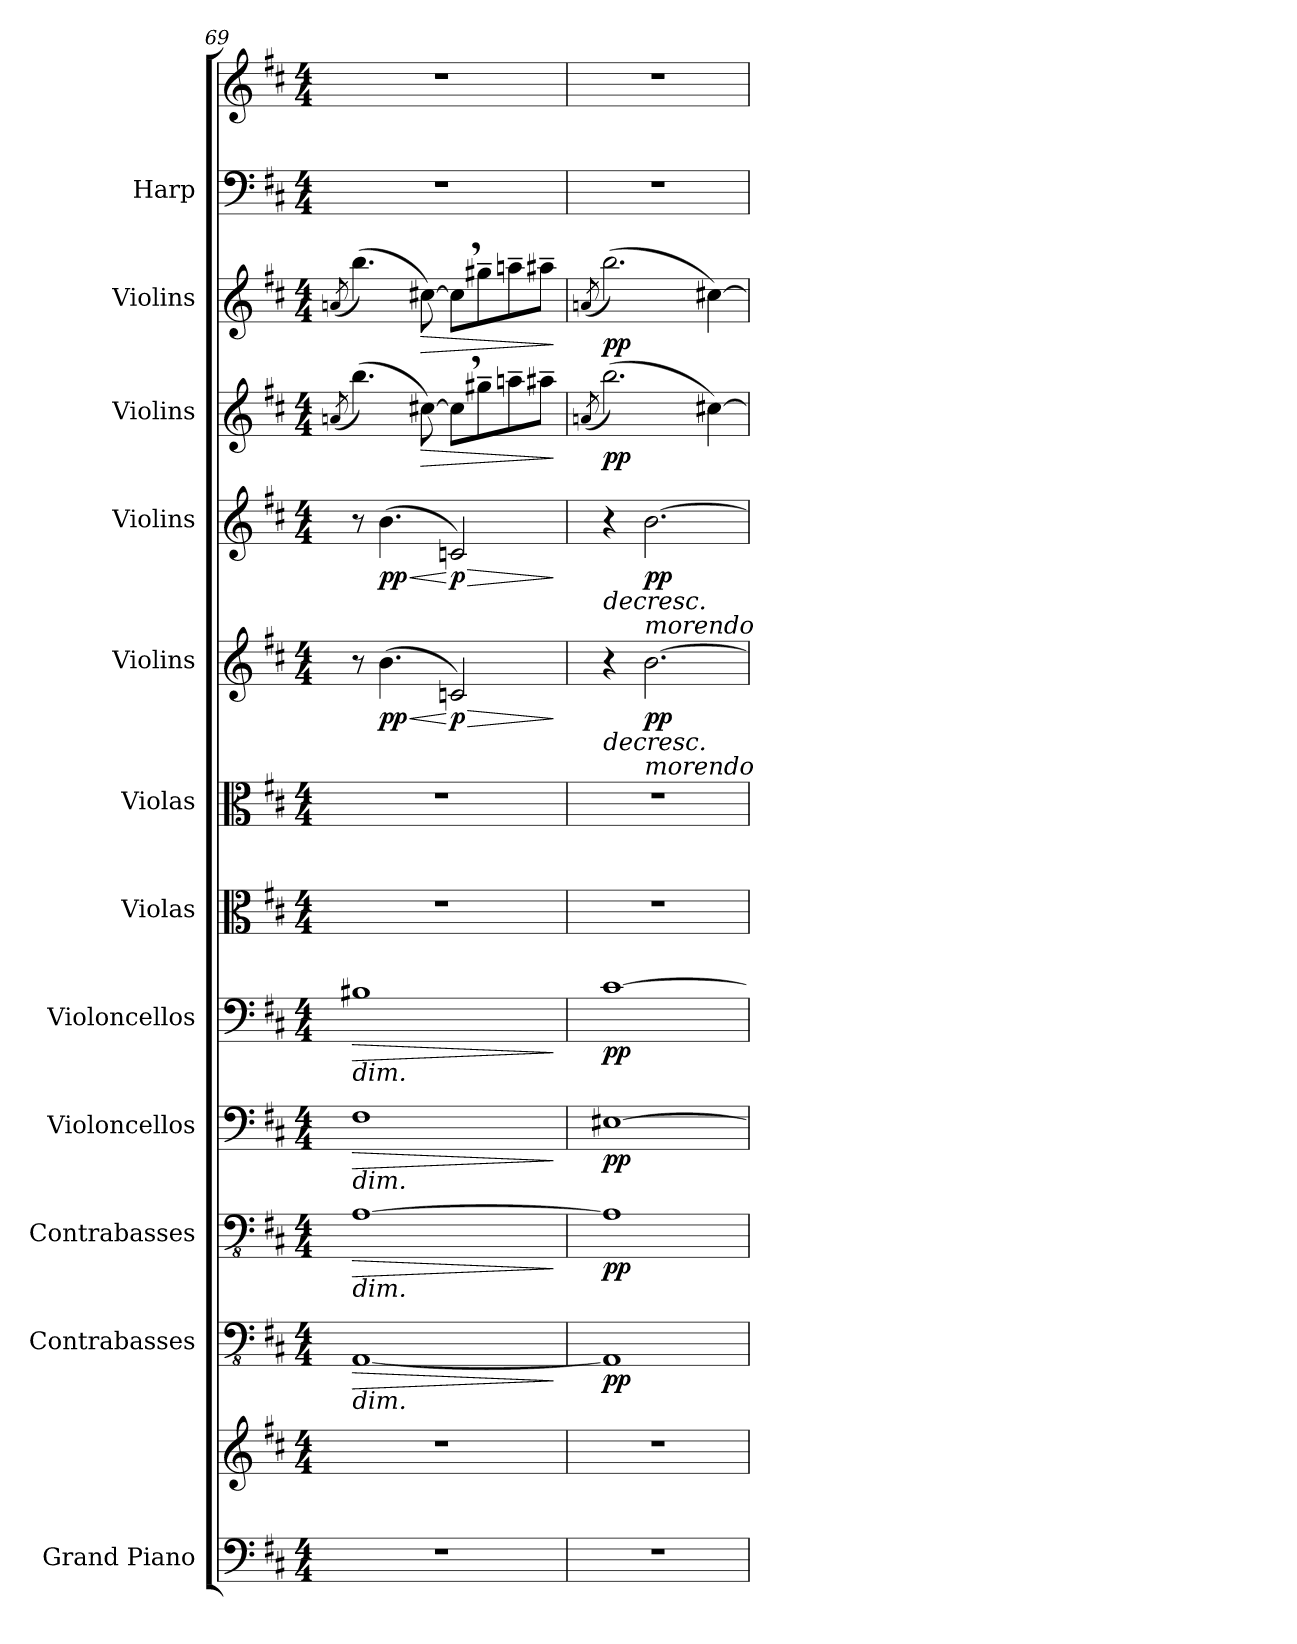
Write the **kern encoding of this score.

**kern	**kern	**kern	**dynam	**kern	**dynam	**kern	**dynam	**kern	**dynam	**kern	**kern	**kern	**dynam	**kern	**dynam	**kern	**dynam	**kern	**dynam	**kern	**kern
*part12	*part12	*part11	*part11	*part10	*part10	*part9	*part9	*part8	*part8	*part7	*part6	*part5	*part5	*part4	*part4	*part3	*part3	*part2	*part2	*part1	*part1
*staff14	*staff13	*staff12	*staff12	*staff11	*staff11	*staff10	*staff10	*staff9	*staff9	*staff8	*staff7	*staff6	*staff6	*staff5	*staff5	*staff4	*staff4	*staff3	*staff3	*staff2	*staff1
*I"Grand Piano	*	*I"Contrabasses	*	*I"Contrabasses	*	*I"Violoncellos	*	*I"Violoncellos	*	*I"Violas	*I"Violas	*I"Violins	*	*I"Violins	*	*I"Violins	*	*I"Violins	*	*I"Harp	*
*I'Pno.	*	*I'Cbs.	*	*I'Cbs.	*	*I'Vcs.	*	*I'Vcs.	*	*I'Vlas.	*I'Vlas.	*I'Vlns.	*	*I'Vlns.	*	*I'Vlns.	*	*I'Vlns.	*	*I'Hrp.	*
*clefF4	*clefG2	*clefFv4	*	*clefFv4	*	*clefF4	*	*clefF4	*	*clefC3	*clefC3	*clefG2	*	*clefG2	*	*clefG2	*	*clefG2	*	*clefF4	*clefG2
*k[f#c#]	*k[f#c#]	*k[f#c#]	*	*k[f#c#]	*	*k[f#c#]	*	*k[f#c#]	*	*k[f#c#]	*k[f#c#]	*k[f#c#]	*	*k[f#c#]	*	*k[f#c#]	*	*k[f#c#]	*	*k[f#c#]	*k[f#c#]
*M4/4	*M4/4	*M4/4	*	*M4/4	*	*M4/4	*	*M4/4	*	*M4/4	*M4/4	*M4/4	*	*M4/4	*	*M4/4	*	*M4/4	*	*M4/4	*M4/4
=69	=69	=69	=69	=69	=69	=69	=69	=69	=69	=69	=69	=69	=69	=69	=69	=69	=69	=69	=69	=69	=69
.	.	.	.	.	.	.	.	.	.	.	.	.	.	.	.	(>8qan/	.	(>8qan/	.	.	.
!	!	!	!	!	!	!	!	!LO:TX:b:i:t=dim.	!	!	!	!	!	!	!	!	!	!	!	!	!
!	!	!	!	!	!	!LO:TX:b:i:t=dim.	!	!	!	!	!	!	!	!	!	!	!	!	!	!	!
!	!	!	!	!LO:TX:b:i:t=dim.	!	!	!	!	!	!	!	!	!	!	!	!	!	!	!	!	!
!	!	!LO:TX:b:i:t=dim.	!	!	!	!	!	!	!	!	!	!	!	!	!	!	!	!	!	!	!
!	!	!	!LO:HP:b	!	!LO:HP:b	!	!LO:HP:b	!	!LO:HP:b	!	!	!	!	!	!	!	!	!	!	!	!
1r	1r	[1AAA	>	[1AA	>	1F#	>	1B#X	>	1r	1r	8r	.	8r	.	(4.bb\)	.	(4.bb\)	.	1r	1r
!	!	!	!	!	!	!	!	!	!	!	!	!	!LO:HP:b	!	!LO:HP:b	!	!	!	!	!	!
!	!	!	!	!	!	!	!	!	!	!	!	!	!LO:DY:n=1:b	!	!LO:DY:n=1:b	!	!	!	!	!	!
.	.	.	.	.	.	.	.	.	.	.	.	(4.b\	< pp	(4.b\	< pp	.	.	.	.	.	.
!	!	!	!	!	!	!	!	!	!	!	!	!	!	!	!	!	!LO:HP:b	!	!LO:HP:b	!	!
.	.	.	.	.	.	.	.	.	.	.	.	.	.	.	.	[8cc#X\)	>	[8cc#X\)	>	.	.
!	!	!	!	!	!	!	!	!	!	!	!	!	!LO:HP:n=1:b	!	!LO:HP:n=1:b	!	!	!	!	!	!
!	!	!	!	!	!	!	!	!	!	!	!	!	!LO:DY:n=2:b	!	!LO:DY:n=2:b	!	!	!	!	!	!
.	.	.	.	.	.	.	.	.	.	.	.	2cn/)	[ > p	2cn/)	[ > p	8cc#,\L]	.	8cc#,\L]	.	.	.
.	.	.	.	.	.	.	.	.	.	.	.	.	.	.	.	8gg#X~\	.	8gg#X~\	.	.	.
.	.	.	.	.	.	.	.	.	.	.	.	.	.	.	.	8aan~\	.	8aan~\	.	.	.
.	.	.	.	.	.	.	.	.	.	.	.	.	.	.	.	8aa#X~\J	.	8aa#X~\J	.	.	.
.	.	.	]	.	]	.	]	.	]	.	.	.	]	.	]	.	]	.	]	.	.
=70	=70	=70	=70	=70	=70	=70	=70	=70	=70	=70	=70	=70	=70	=70	=70	=70	=70	=70	=70	=70	=70
.	.	.	.	.	.	.	.	.	.	.	.	.	.	.	.	(>8qan/	.	(>8qan/	.	.	.
!	!	!	!LO:DY:b	!	!LO:DY:b	!	!LO:DY:b	!	!LO:DY:b	!	!	!	!LO:HP:b	!	!LO:HP:b	!	!LO:DY:b	!	!LO:DY:b	!	!
1r	1r	1AAA]	pp	1AA]	pp	[1E#X	pp	[1c#	pp	1r	1r	4r	>	4r	>	(2.bb\)	pp	(2.bb\)	pp	1r	1r
!	!	!	!	!	!	!	!	!	!	!	!	!	!	!LO:TX:b:i:t=morendo	!	!	!	!	!	!	!
!	!	!	!	!	!	!	!	!	!	!	!	!LO:TX:b:i:t=morendo	!	!	!	!	!	!	!	!	!
!	!	!	!	!	!	!	!	!	!	!	!	!	!LO:DY:b	!	!LO:DY:b	!	!	!	!	!	!
.	.	.	.	.	.	.	.	.	.	.	.	[2.b\	pp	[2.b\	pp	.	.	.	.	.	.
.	.	.	.	.	.	.	.	.	.	.	.	.	.	.	.	[4cc#X\)	.	[4cc#X\)	.	.	.
.	.	.	.	.	.	.	.	.	.	.	.	.	]	.	]	.	.	.	.	.	.
=	=	=	=	=	=	=	=	=	=	=	=	=	=	=	=	=	=	=	=	=	=
*-	*-	*-	*-	*-	*-	*-	*-	*-	*-	*-	*-	*-	*-	*-	*-	*-	*-	*-	*-	*-	*-
